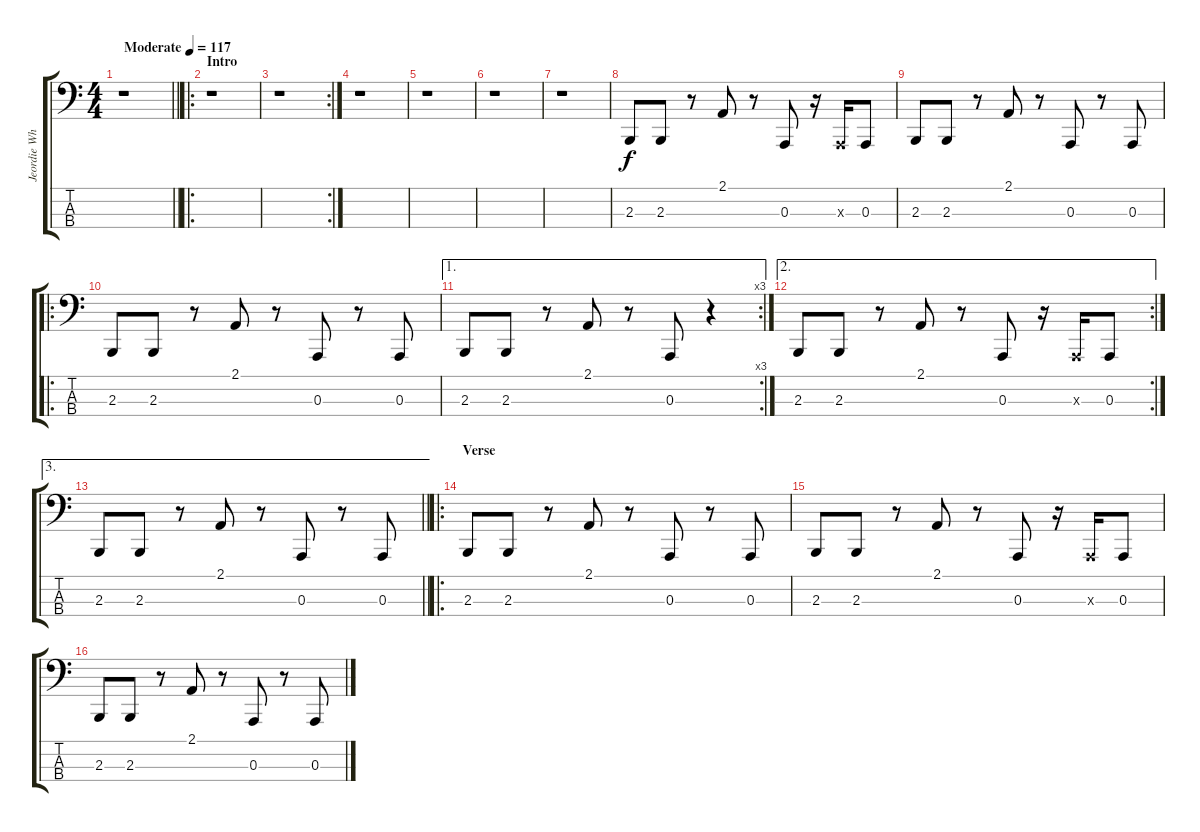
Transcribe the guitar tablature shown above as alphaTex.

\track ("Jeordie White" "Jeordie Wh") {instrument lead8bassandlead}
\staff {score tabs}
\tuning (G2 D2 A1 D1) {hide}
\ts (4 4)
\tempo (117 "Moderate")
\clef f4
\barLineRight lightlight
\ks c
r.1{dy f instrument lead8bassandlead} |
\ro
\section ("" "Intro")
r.1 |
\rc 2
r.1 |
r.1 |
r.1 |
r.1 |
r.1 |
2.3.8 2.3.8 r.8 2.1.8 r.8 0.3.8 r.16 0.3{x}.16 0.3.8 |
2.3.8 2.3.8 r.8 2.1.8 r.8 0.3.8 r.8 0.3.8 |
\ro
2.3.8 2.3.8 r.8 2.1.8 r.8 0.3.8 r.8 0.3.8 |
\ae 1
\rc 3
2.3.8 2.3.8 r.8 2.1.8 r.8 0.3.8 r.4 |
\ae 2
\rc 2
2.3.8 2.3.8 r.8 2.1.8 r.8 0.3.8 r.16 0.3{x}.16 0.3.8 |
\ae 3
\barLineRight lightlight
2.3.8 2.3.8 r.8 2.1.8 r.8 0.3.8 r.8 0.3.8 |
\ro
\section ("" "Verse")
2.3.8 2.3.8 r.8 2.1.8 r.8 0.3.8 r.8 0.3.8 |
2.3.8 2.3.8 r.8 2.1.8 r.8 0.3.8 r.16 0.3{x}.16 0.3.8 |
2.3.8 2.3.8 r.8 2.1.8 r.8 0.3.8 r.8 0.3.8
